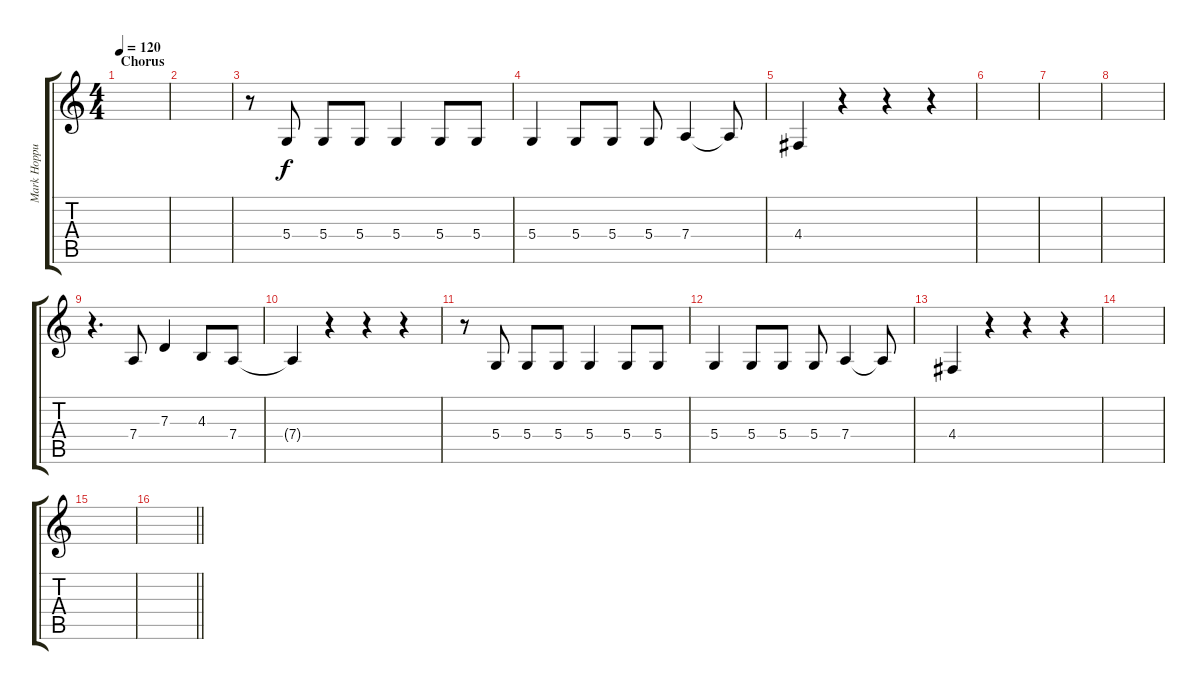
\track ("Mark Hoppus - Back Vocals" "Mark Hoppu") {instrument tenorsax}
\staff {score tabs}
\tuning (E4 B3 G3 D3 A2 E2) {hide}
\ts (4 4)
\section ("" "Chorus")
\tempo 120
\clef g2
\ks c
|
|
r.8 5.4.8 5.4.8 5.4.8 5.4.4 5.4.8 5.4.8 |
5.4.4 5.4.8 5.4.8 5.4.8 7.4.4 7.4{t}.8 |
4.4.4 r.4 r.4 r.4 |
|
|
|
r.4{d} 7.4.8 7.3.4 4.3.8 7.4.8 |
7.4{t}.4 r.4 r.4 r.4 |
r.8 5.4.8 5.4.8 5.4.8 5.4.4 5.4.8 5.4.8 |
5.4.4 5.4.8 5.4.8 5.4.8 7.4.4 7.4{t}.8 |
4.4.4 r.4 r.4 r.4 |
|
|
\barLineRight lightlight
